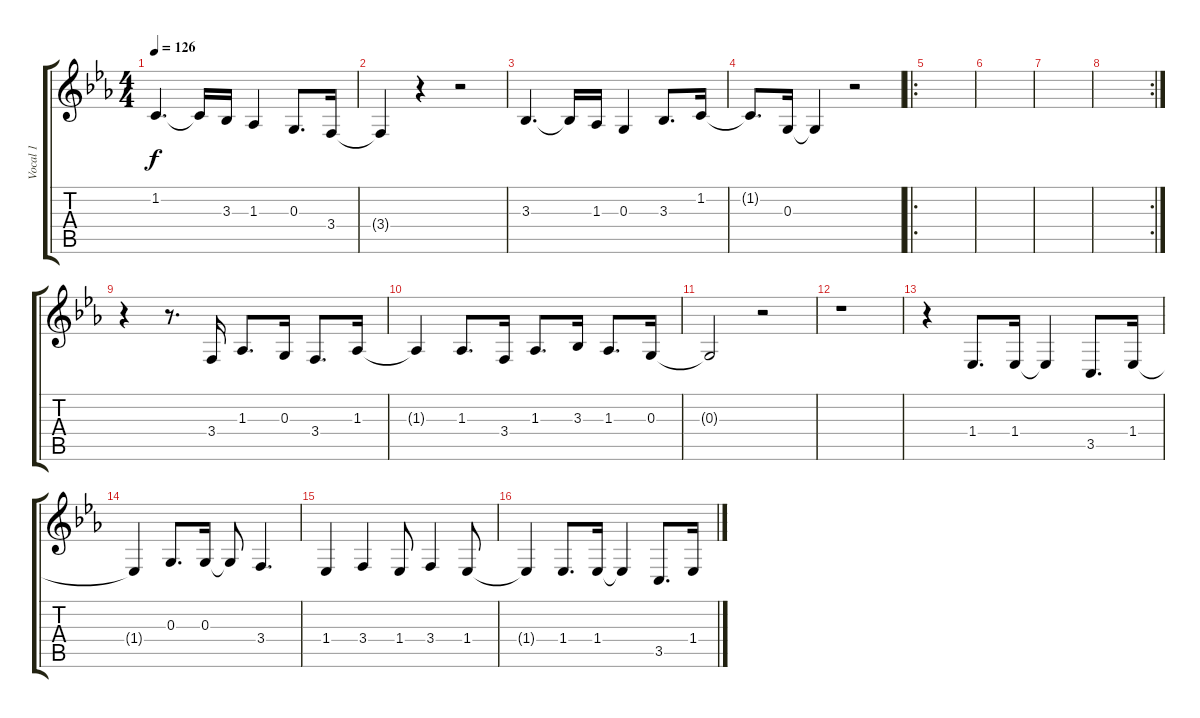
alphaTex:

\track ("Vocal 1" "Vocal 1") {instrument lead5charang}
\staff {score tabs}
\tuning (E4 B3 G3 D3 A2 E2) {hide}
\ts (4 4)
\tempo 126
\clef g2
\ks eb
1.2.4{d dy f} 1.2{t}.16 3.3.16 1.3.4 0.3.8{d} 3.4.16 |
3.4{t}.4 r.4 r.2 |
3.3.4{d} 3.3{t}.16 1.3.16 0.3.4 3.3.8{d} 1.2.16 |
1.2{t}.8{d} 0.3.16 0.3{t}.4 r.2 |
\ro
|
|
|
\rc 2
|
r.4 r.8{d} 3.4.16 1.3.8{d} 0.3.16 3.4.8{d} 1.3.16 |
1.3{t}.4 1.3.8{d} 3.4.16 1.3.8{d} 3.3.16 1.3.8{d} 0.3.16 |
0.3{t}.2 r.2 |
r.1 |
r.4 1.4.8{d} 1.4.16 1.4{t}.4 3.5.8{d} 1.4.16 |
1.4{t}.4 0.3.8{d} 0.3.16 0.3{t}.8 3.4.4{d} |
1.4.4 3.4.4 1.4.8 3.4.4 1.4.8 |
1.4{t}.4 1.4.8{d} 1.4.16 1.4{t}.4 3.5.8{d} 1.4.16
